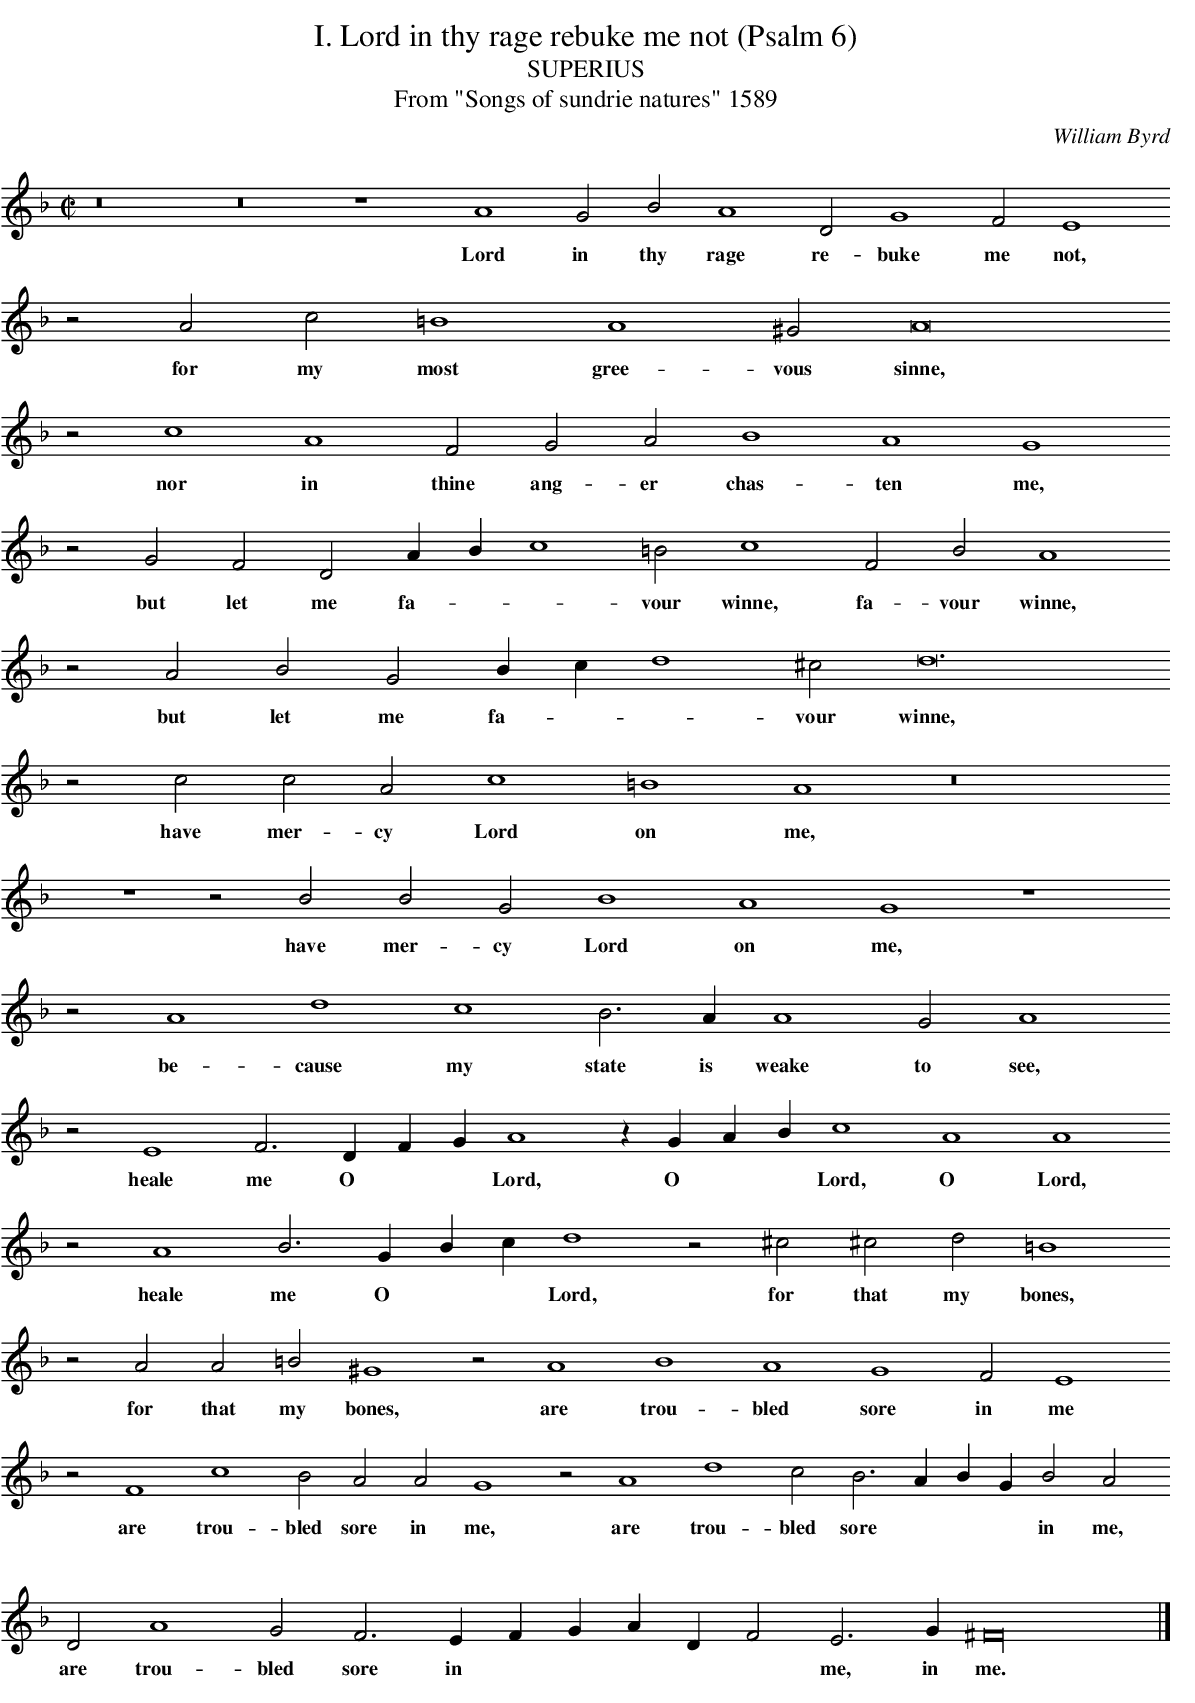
X:1
T:I. Lord in thy rage rebuke me not (Psalm 6)
T:SUPERIUS
T:From "Songs of sundrie natures" 1589
C:William Byrd
M:C|
L:1/4
K:F
z8 z8 z4 A4 G2 B2 A4 D2 G4 F2 E4
w:Lord in thy rage re- buke me not,
z2 A2 c2 =B4 A4 ^G2 A8
w:for my most gree- vous sinne,
z2 c4 A4 F2 G2 A2 B4 A4 G4
w:nor in thine ang- er chas- ten me,
z2 G2 F2 D2 A B c4 =B2 c4 F2 B2 A4
w:but let me fa- * * vour winne, fa- vour winne,
z2 A2 B2 G2 B c d4 ^c2 d12
w:but let me fa- * * vour winne,
z2 c2 c2 A2 c4 =B4 A4 z8
w:have mer- cy Lord on me,
z4 z2 B2 B2 G2 B4 A4 G4 z4
w:have mer- cy Lord on me,
z2 A4 d4 c4 B3 A A4 G2 A4
w:be- cause my state is weake to see,
z2 E4 F3 D F G A4 z G A B c4 A4 A4
w:heale me O * * Lord, O * * Lord, O Lord,
z2 A4 B3 G B c d4 z2 ^c2 ^c2 d2 =B4
w:heale me O * * Lord, for that my bones,
z2 A2 A2 =B2 ^G4 z2 A4 B4 A4 G4 F2 E4
w:for that my bones, are trou- bled sore in me
z2 F4 c4 B2 A2 A2 G4 z2 A4 d4 c2 B3 A B G B2 A2
w:are trou- bled sore in me, are trou- bled sore * * * in me,
D2 A4 G2 F3 E F G A D F2 E3 G ^F16|]
w:are trou- bled sore in * * * * * me, in me.
